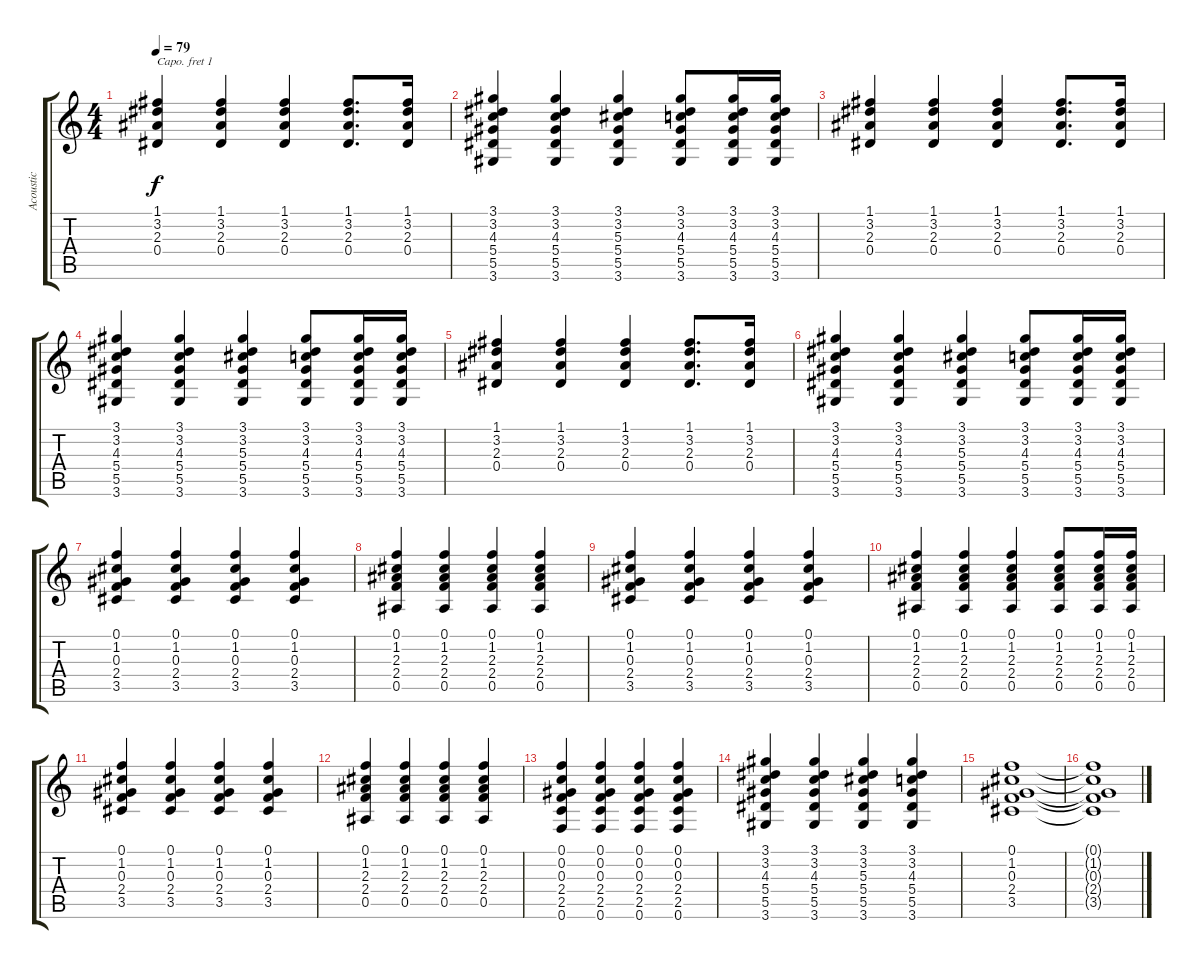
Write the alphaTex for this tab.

\track ("Acoustic" "Acoustic") {instrument acousticguitarsteel}
\staff {score tabs}
\capo 1
\tuning (E4 B3 G3 D3 A2 E2) {hide}
\ts (4 4)
\tempo 79
\clef g2
\ks c
(1.1 3.2 2.3 0.4).4{dy f} (1.1 3.2 2.3 0.4).4 (1.1 3.2 2.3 0.4).4 (1.1 3.2 2.3 0.4).8{d} (1.1 3.2 2.3 0.4).16 |
(3.1 3.2 4.3 5.4 5.5 3.6).4 (3.1 3.2 4.3 5.4 5.5 3.6).4 (3.1 3.2 5.3 5.4 5.5 3.6).4 (3.1 3.2 4.3 5.4 5.5 3.6).8 (3.1 3.2 4.3 5.4 5.5 3.6).16 (3.1 3.2 4.3 5.4 5.5 3.6).16 |
(1.1 3.2 2.3 0.4).4 (1.1 3.2 2.3 0.4).4 (1.1 3.2 2.3 0.4).4 (1.1 3.2 2.3 0.4).8{d} (1.1 3.2 2.3 0.4).16 |
(3.1 3.2 4.3 5.4 5.5 3.6).4 (3.1 3.2 4.3 5.4 5.5 3.6).4 (3.1 3.2 5.3 5.4 5.5 3.6).4 (3.1 3.2 4.3 5.4 5.5 3.6).8 (3.1 3.2 4.3 5.4 5.5 3.6).16 (3.1 3.2 4.3 5.4 5.5 3.6).16 |
(1.1 3.2 2.3 0.4).4 (1.1 3.2 2.3 0.4).4 (1.1 3.2 2.3 0.4).4 (1.1 3.2 2.3 0.4).8{d} (1.1 3.2 2.3 0.4).16 |
(3.1 3.2 4.3 5.4 5.5 3.6).4 (3.1 3.2 4.3 5.4 5.5 3.6).4 (3.1 3.2 5.3 5.4 5.5 3.6).4 (3.1 3.2 4.3 5.4 5.5 3.6).8 (3.1 3.2 4.3 5.4 5.5 3.6).16 (3.1 3.2 4.3 5.4 5.5 3.6).16 |
(0.1 1.2 0.3 2.4 3.5).4 (0.1 1.2 0.3 2.4 3.5).4 (0.1 1.2 0.3 2.4 3.5).4 (0.1 1.2 0.3 2.4 3.5).4 |
(0.1 1.2 2.3 2.4 0.5).4 (0.1 1.2 2.3 2.4 0.5).4 (0.1 1.2 2.3 2.4 0.5).4 (0.1 1.2 2.3 2.4 0.5).4 |
(0.1 1.2 0.3 2.4 3.5).4 (0.1 1.2 0.3 2.4 3.5).4 (0.1 1.2 0.3 2.4 3.5).4 (0.1 1.2 0.3 2.4 3.5).4 |
(0.1 1.2 2.3 2.4 0.5).4 (0.1 1.2 2.3 2.4 0.5).4 (0.1 1.2 2.3 2.4 0.5).4 (0.1 1.2 2.3 2.4 0.5).8 (0.1 1.2 2.3 2.4 0.5).16 (0.1 1.2 2.3 2.4 0.5).16 |
(0.1 1.2 0.3 2.4 3.5).4 (0.1 1.2 0.3 2.4 3.5).4 (0.1 1.2 0.3 2.4 3.5).4 (0.1 1.2 0.3 2.4 3.5).4 |
(0.1 1.2 2.3 2.4 0.5).4 (0.1 1.2 2.3 2.4 0.5).4 (0.1 1.2 2.3 2.4 0.5).4 (0.1 1.2 2.3 2.4 0.5).4 |
(0.1 0.2 0.3 2.4 2.5 0.6).4 (0.1 0.2 0.3 2.4 2.5 0.6).4 (0.1 0.2 0.3 2.4 2.5 0.6).4 (0.1 0.2 0.3 2.4 2.5 0.6).4 |
(3.1 3.2 4.3 5.4 5.5 3.6).4 (3.1 3.2 4.3 5.4 5.5 3.6).4 (3.1 3.2 5.3 5.4 5.5 3.6).4 (3.1 3.2 4.3 5.4 5.5 3.6).4 |
(0.1 1.2 0.3 2.4 3.5).1 |
(0.1{t} 1.2{t} 0.3{t} 2.4{t} 3.5{t}).1
